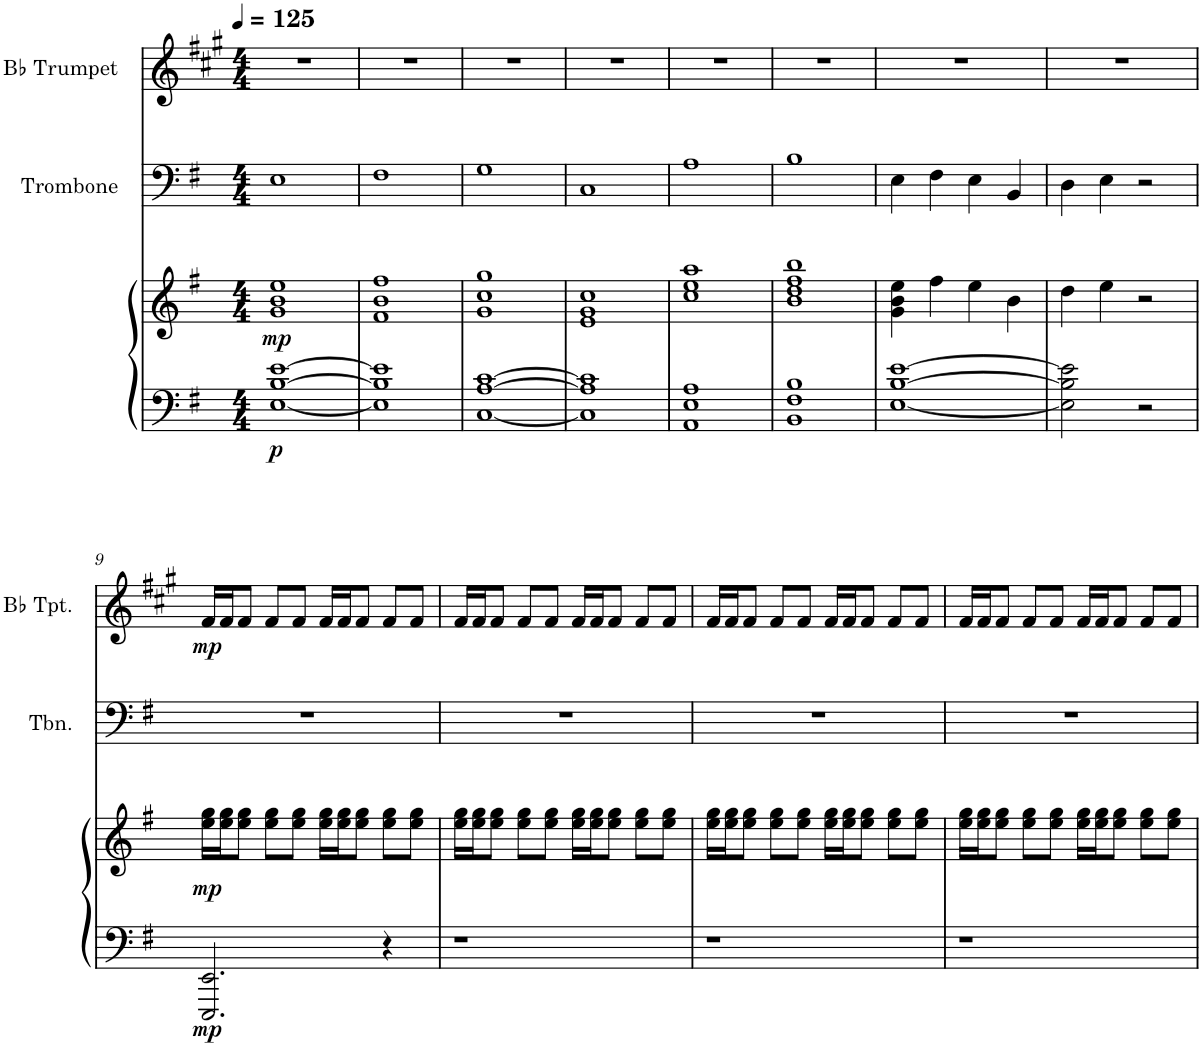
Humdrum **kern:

**kern	**kern	**dynam	**kern	**kern	**dynam
*part3	*part3	*part3	*part2	*part1	*part1
*staff4	*staff3	*staff3/4	*staff2	*staff1	*staff1
*I"Grand Piano	*	*	*I"Trombone	*I"Bb Trumpet	*
*I'Pno	*	*	*I'Tbn.	*I'Bb Tpt.	*
*clefF4	*clefG2	*	*clefF4	*clefG2	*
*	*	*	*	*Trd1c2	*
*k[f#]	*k[f#]	*	*k[f#]	*k[f#c#g#]	*
*M4/4	*M4/4	*	*M4/4	*M4/4	*
*MM125	*MM125	*	*MM125	*MM125	*
=1	=1	=1	=1	=1	=1
!	!	!LO:DY:b=2	!	!	!
!	!	!LO:DY:n=1:b	!	!	!
[1E [1B [1e	1g 1b 1ee	p mp	1E	1r	.
=2	=2	=2	=2	=2	=2
1E] 1B] 1e]	1f# 1b 1ff#	.	1F#	1r	.
=3	=3	=3	=3	=3	=3
[1C [1A [1c	1g 1cc 1gg	.	1G	1r	.
=4	=4	=4	=4	=4	=4
1C] 1A] 1c]	1e 1g 1cc	.	1C	1r	.
=5	=5	=5	=5	=5	=5
1AA 1E 1A	1cc 1ee 1aa	.	1A	1r	.
=6	=6	=6	=6	=6	=6
1BB 1F# 1B	1b 1dd 1ff# 1bb	.	1B	1r	.
=7	=7	=7	=7	=7	=7
[1E [1B [1e	4g\ 4b\ 4ee\	.	4E\	1r	.
.	4ff#\	.	4F#\	.	.
.	4ee\	.	4E\	.	.
.	4b\	.	4BB/	.	.
=8	=8	=8	=8	=8	=8
2E\] 2B\] 2e\]	4dd\	.	4D\	1r	.
.	4ee\	.	4E\	.	.
2r	2r	.	2r	.	.
!!LO:LB:g=z
=9	=9	=9	=9	=9	=9
!	!	!LO:DY:b=2	!	!	!
!	!	!LO:DY:n=1:b	!	!	!LO:DY:b
2.EEE/ 2.EE/	16ee\ 16gg\LL	mp mp	1r	16f#/LL	mp
.	16ee\ 16gg\J	.	.	16f#/J	.
.	8ee\ 8gg\J	.	.	8f#/J	.
.	8ee\ 8gg\L	.	.	8f#/L	.
.	8ee\ 8gg\J	.	.	8f#/J	.
.	16ee\ 16gg\LL	.	.	16f#/LL	.
.	16ee\ 16gg\J	.	.	16f#/J	.
.	8ee\ 8gg\J	.	.	8f#/J	.
4r	8ee\ 8gg\L	.	.	8f#/L	.
.	8ee\ 8gg\J	.	.	8f#/J	.
=10	=10	=10	=10	=10	=10
1r	16ee\ 16gg\LL	.	1r	16f#/LL	.
.	16ee\ 16gg\J	.	.	16f#/J	.
.	8ee\ 8gg\J	.	.	8f#/J	.
.	8ee\ 8gg\L	.	.	8f#/L	.
.	8ee\ 8gg\J	.	.	8f#/J	.
.	16ee\ 16gg\LL	.	.	16f#/LL	.
.	16ee\ 16gg\J	.	.	16f#/J	.
.	8ee\ 8gg\J	.	.	8f#/J	.
.	8ee\ 8gg\L	.	.	8f#/L	.
.	8ee\ 8gg\J	.	.	8f#/J	.
=11	=11	=11	=11	=11	=11
1r	16ee\ 16gg\LL	.	1r	16f#/LL	.
.	16ee\ 16gg\J	.	.	16f#/J	.
.	8ee\ 8gg\J	.	.	8f#/J	.
.	8ee\ 8gg\L	.	.	8f#/L	.
.	8ee\ 8gg\J	.	.	8f#/J	.
.	16ee\ 16gg\LL	.	.	16f#/LL	.
.	16ee\ 16gg\J	.	.	16f#/J	.
.	8ee\ 8gg\J	.	.	8f#/J	.
.	8ee\ 8gg\L	.	.	8f#/L	.
.	8ee\ 8gg\J	.	.	8f#/J	.
=12	=12	=12	=12	=12	=12
1r	16ee\ 16gg\LL	.	1r	16f#/LL	.
.	16ee\ 16gg\J	.	.	16f#/J	.
.	8ee\ 8gg\J	.	.	8f#/J	.
.	8ee\ 8gg\L	.	.	8f#/L	.
.	8ee\ 8gg\J	.	.	8f#/J	.
.	16ee\ 16gg\LL	.	.	16f#/LL	.
.	16ee\ 16gg\J	.	.	16f#/J	.
.	8ee\ 8gg\J	.	.	8f#/J	.
.	8ee\ 8gg\L	.	.	8f#/L	.
.	8ee\ 8gg\J	.	.	8f#/J	.
=	=	=	=	=	=
*-	*-	*-	*-	*-	*-
